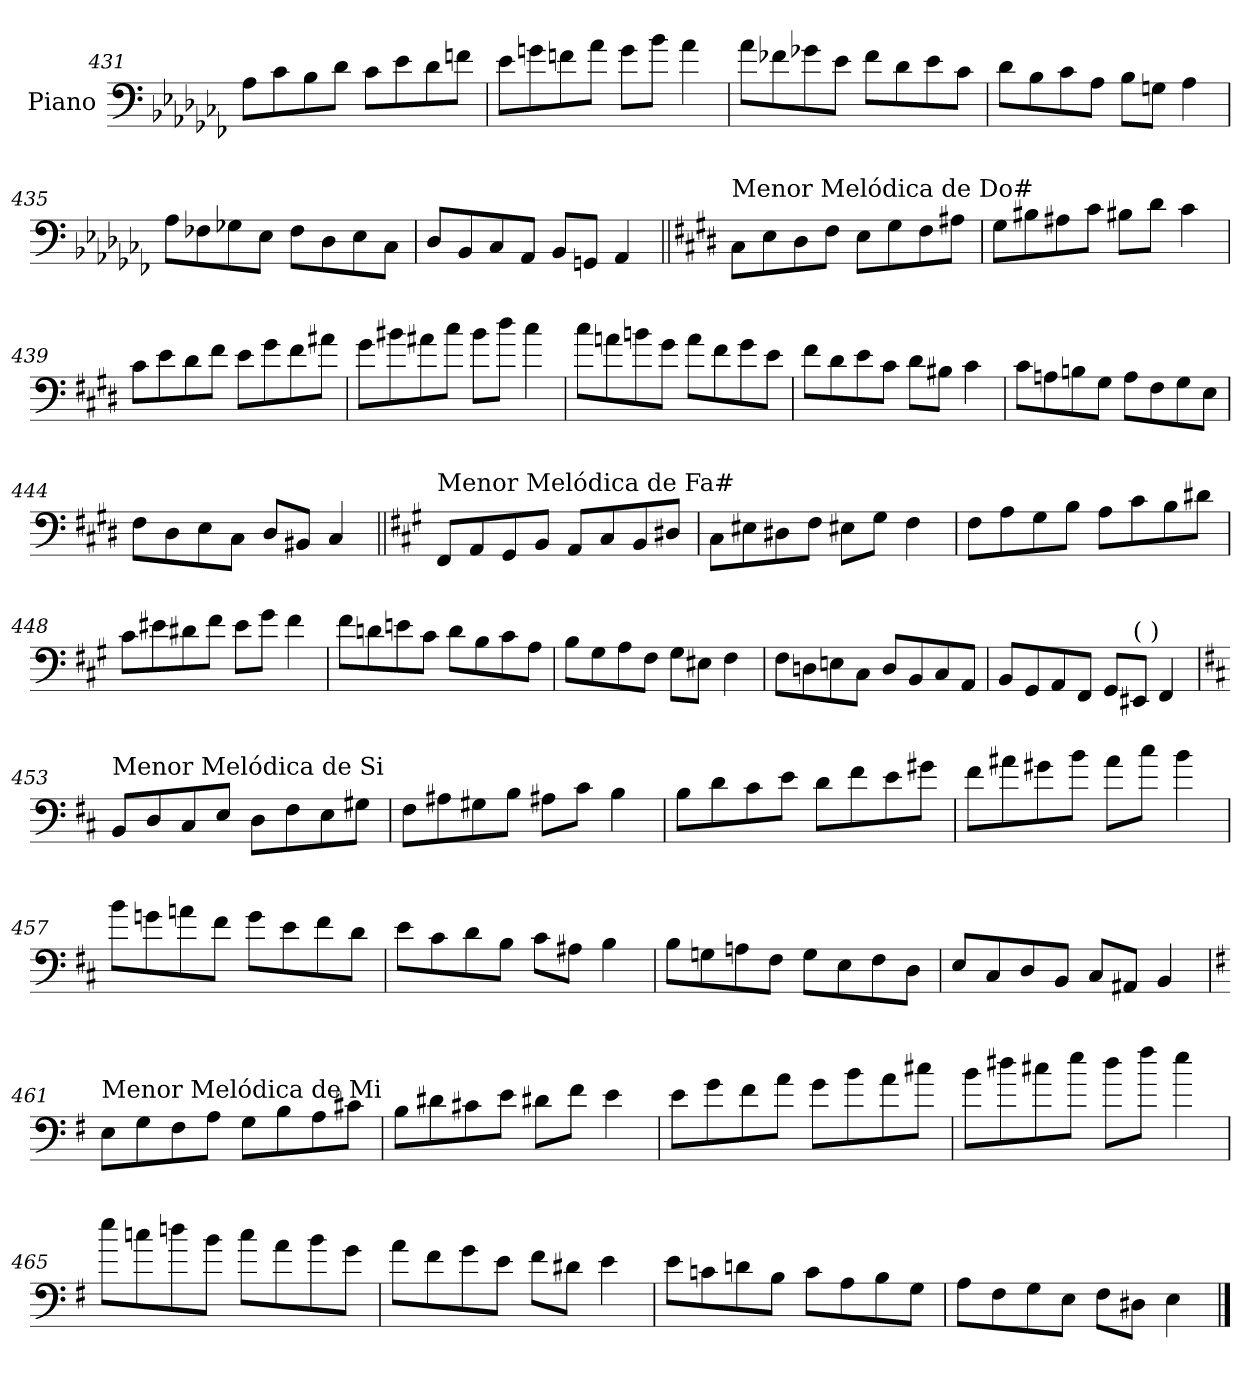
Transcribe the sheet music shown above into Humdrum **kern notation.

**kern
*part1
*staff1
*I"Piano
*I'Pno.
*clefF4
*k[b-e-a-d-g-c-f-]
=431
8A-\L
8c-\
8B-\
8d-\J
8c-\L
8e-\
8d-\
8fn\J
=432
8e-\L
8gn\
8fn\
8a-\J
8g\L
8b-\J
4a-\
!!LO:LB:g=z
=433
8a-\L
8f-X\
8g-X\
8e-\J
8f-\L
8d-\
8e-\
8c-\J
=434
8d-\L
8B-\
8c-\
8A-\J
8B-\L
8Gn\J
4A-\
=435
8A-\L
8F-X\
8G-X\
8E-\J
8F-\L
8D-\
8E-\
8C-\J
=436
8D-/L
8BB-/
8C-/
8AA-/J
8BB-/L
8GGn/J
4AA-/
!!LO:PB:g=z
=437||
*k[f#c#g#d#]
!LO:TX:a:t=Menor Melódica de Do#
8C#\L
8E\
8D#\
8F#\J
8E\L
8G#\
8F#\
8A#X\J
=438
8G#\L
8B#X\
8A#X\
8c#\J
8B#X\L
8d#\J
4c#\
=439
8c#\L
8e\
8d#\
8f#\J
8e\L
8g#\
8f#\
8a#X\J
=440
8g#\L
8b#X\
8a#X\
8cc#\J
8b#\L
8dd#\J
4cc#\
!!LO:LB:g=z
=441
8cc#\L
8an\
8bn\
8g#\J
8a\L
8f#\
8g#\
8e\J
=442
8f#\L
8d#\
8e\
8c#\J
8d#\L
8B#X\J
4c#\
=443
8c#\L
8An\
8Bn\
8G#\J
8A\L
8F#\
8G#\
8E\J
=444
8F#\L
8D#\
8E\
8C#\J
8D#/L
8BB#X/J
4C#/
!!LO:LB:g=z
=445||
*k[f#c#g#]
!LO:TX:a:t=Menor Melódica de Fa#
8FF#/L
8AA/
8GG#/
8BB/J
8AA/L
8C#/
8BB/
8D#X/J
=446
8C#\L
8E#X\
8D#X\
8F#\J
8E#X\L
8G#\J
4F#\
=447
8F#\L
8A\
8G#\
8B\J
8A\L
8c#\
8B\
8d#X\J
=448
8c#\L
8e#X\
8d#X\
8f#\J
8e#\L
8g#\J
4f#\
!!LO:LB:g=z
=449
8f#\L
8dn\
8en\
8c#\J
8d\L
8B\
8c#\
8A\J
=450
8B\L
8G#\
8A\
8F#\J
8G#\L
8E#X\J
4F#\
=451
8F#\L
8Dn\
8En\
8C#\J
8D/L
8BB/
8C#/
8AA/J
=452
8BB/L
8GG#/
8AA/
8FF#/J
8GG#/L
!LO:TX:a:t=(      )
8EE#X/J
4FF#/
!!LO:LB:g=z
=453
*k[f#c#]
!LO:TX:a:t=Menor Melódica de Si
8BB/L
8D/
8C#/
8E/J
8D\L
8F#\
8E\
8G#X\J
=454
8F#\L
8A#X\
8G#X\
8B\J
8A#X\L
8c#\J
4B\
=455
8B\L
8d\
8c#\
8e\J
8d\L
8f#\
8e\
8g#X\J
=456
8f#\L
8a#X\
8g#X\
8b\J
8a#\L
8cc#\J
4b\
!!LO:LB:g=z
=457
8b\L
8gn\
8an\
8f#\J
8g\L
8e\
8f#\
8d\J
=458
8e\L
8c#\
8d\
8B\J
8c#\L
8A#X\J
4B\
=459
8B\L
8Gn\
8An\
8F#\J
8G\L
8E\
8F#\
8D\J
=460
8E/L
8C#/
8D/
8BB/J
8C#/L
8AA#X/J
4BB/
!!LO:LB:g=z
=461
*k[f#]
!LO:TX:a:t=Menor Melódica de Mi
8E\L
8G\
8F#\
8A\J
8G\L
8B\
8A\
8c#X\J
=462
8B\L
8d#X\
8c#X\
8e\J
8d#X\L
8f#\J
4e\
=463
8e\L
8g\
8f#\
8a\J
8g\L
8b\
8a\
8cc#X\J
=464
8b\L
8dd#X\
8cc#X\
8ee\J
8dd#\L
8ff#\J
4ee\
!!LO:LB:g=z
=465
8ee\L
8ccn\
8ddn\
8b\J
8cc\L
8a\
8b\
8g\J
=466
8a\L
8f#\
8g\
8e\J
8f#\L
8d#X\J
4e\
=467
8e\L
8cn\
8dn\
8B\J
8c\L
8A\
8B\
8G\J
=468
8A\L
8F#\
8G\
8E\J
8F#\L
8D#X\J
4E\
==
*-
